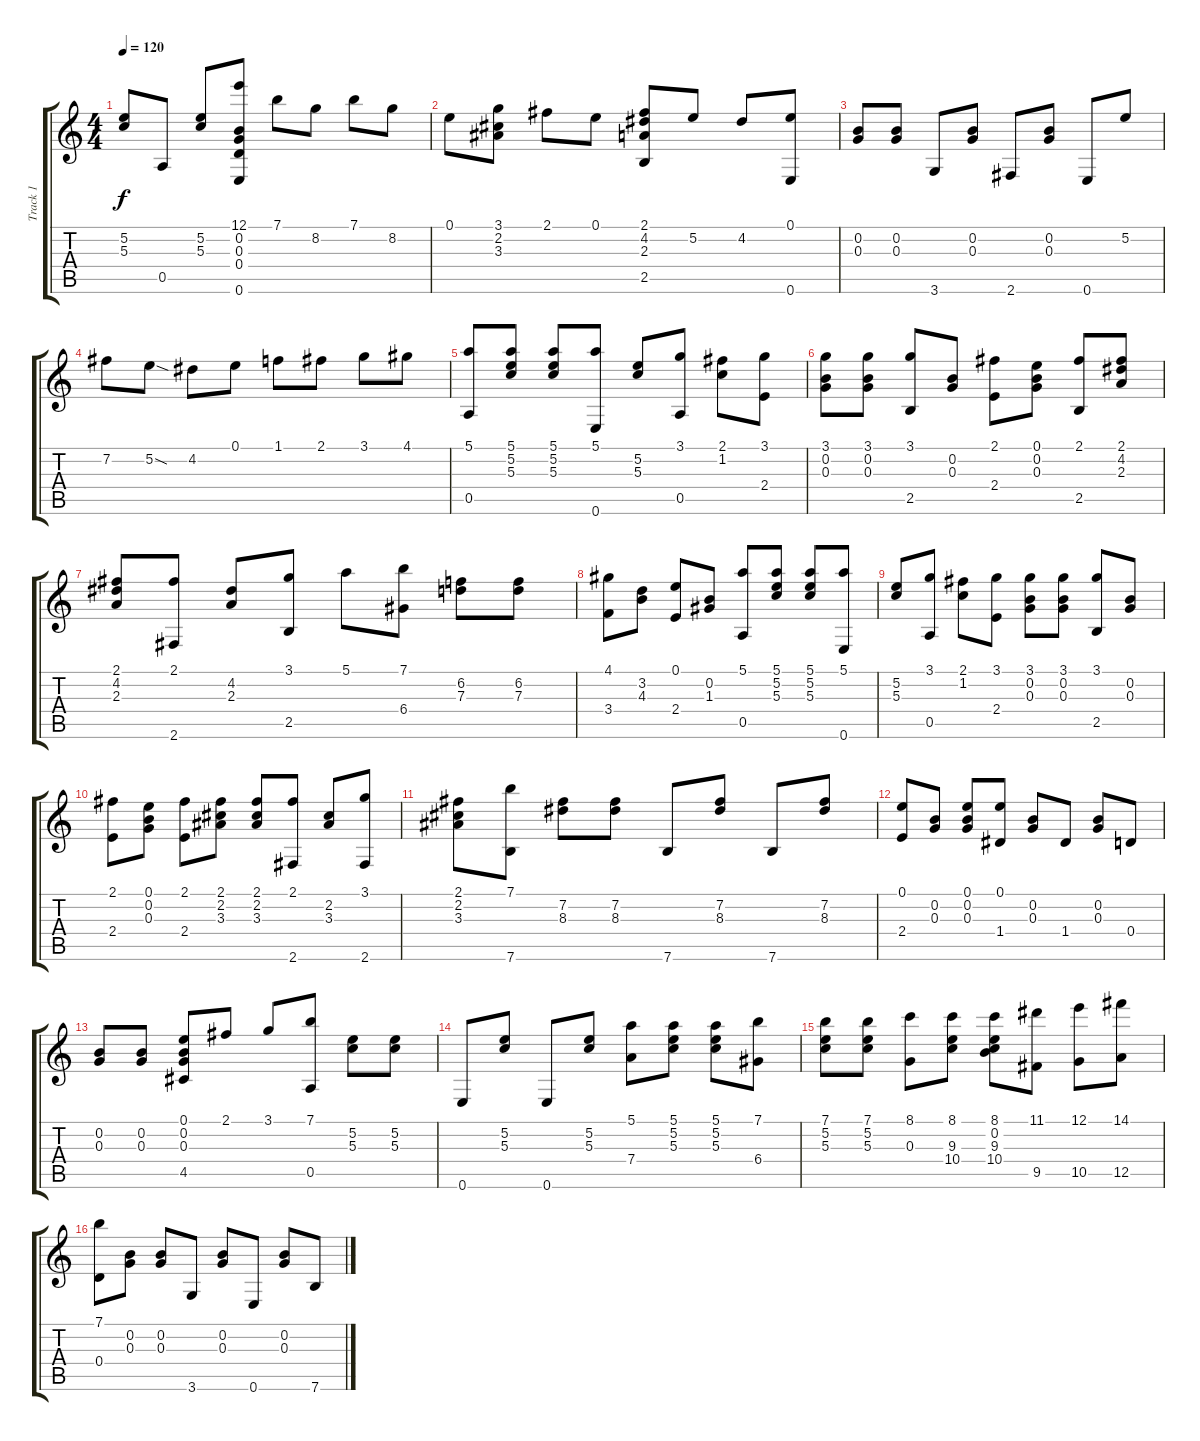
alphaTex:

\track ("Track 1" "Track 1") {instrument acousticguitarnylon}
\staff {score tabs}
\tuning (E4 B3 G3 D3 A2 E2) {hide}
\ts (4 4)
\tempo 120
\clef g2
\ks c
(5.2 5.3).8{dy f} 0.5.8 (5.2 5.3).8 (12.1 0.2 0.3 0.4 0.6).8 7.1.8 8.2.8 7.1.8 8.2.8 |
0.1.8 (3.1 2.2 3.3).8 2.1.8 0.1.8 (2.1 4.2 2.3 2.5).8 5.2.8 4.2.8 (0.1 0.6).8 |
(0.2 0.3).8 (0.2 0.3).8 3.6.8 (0.2 0.3).8 2.6.8 (0.2 0.3).8 0.6.8 5.2.8 |
7.2.8 5.2{sod}.8 4.2.8 0.1.8 1.1.8 2.1.8 3.1.8 4.1.8 |
(5.1 0.5).8 (5.1 5.2 5.3).8 (5.1 5.2 5.3).8 (5.1 0.6).8 (5.2 5.3).8 (3.1 0.5).8 (2.1 1.2).8 (3.1 2.4).8 |
(3.1 0.2 0.3).8 (3.1 0.2 0.3).8 (3.1 2.5).8 (0.2 0.3).8 (2.1 2.4).8 (0.1 0.2 0.3).8 (2.1 2.5).8 (2.1 4.2 2.3).8 |
(2.1 4.2 2.3).8 (2.1 2.6).8 (4.2 2.3).8 (3.1 2.5).8 5.1.8 (7.1 6.4).8 (6.2 7.3).8 (6.2 7.3).8 |
(4.1 3.4).8 (3.2 4.3).8 (0.1 2.4).8 (0.2 1.3).8 (5.1 0.5).8 (5.1 5.2 5.3).8 (5.1 5.2 5.3).8 (5.1 0.6).8 |
(5.2 5.3).8 (3.1 0.5).8 (2.1 1.2).8 (3.1 2.4).8 (3.1 0.2 0.3).8 (3.1 0.2 0.3).8 (3.1 2.5).8 (0.2 0.3).8 |
(2.1 2.4).8 (0.1 0.2 0.3).8 (2.1 2.4).8 (2.1 2.2 3.3).8 (2.1 2.2 3.3).8 (2.1 2.6).8 (2.2 3.3).8 (3.1 2.6).8 |
(2.1 2.2 3.3).8 (7.1 7.6).8 (7.2 8.3).8 (7.2 8.3).8 7.6.8 (7.2 8.3).8 7.6.8 (7.2 8.3).8 |
(0.1 2.4).8 (0.2 0.3).8 (0.1 0.2 0.3).8 (0.1 1.4).8 (0.2 0.3).8 1.4.8 (0.2 0.3).8 0.4.8 |
(0.2 0.3).8 (0.2 0.3).8 (0.1 0.2 0.3 4.5).8 2.1.8 3.1.8 (7.1 0.5).8 (5.2 5.3).8 (5.2 5.3).8 |
0.6.8 (5.2 5.3).8 0.6.8 (5.2 5.3).8 (5.1 7.4).8 (5.1 5.2 5.3).8 (5.1 5.2 5.3).8 (7.1 6.4).8 |
(7.1 5.2 5.3).8 (7.1 5.2 5.3).8 (8.1 0.3).8 (8.1 9.3 10.4).8 (8.1 0.2 9.3 10.4).8 (11.1 9.5).8 (12.1 10.5).8 (14.1 12.5).8 |
(7.1 0.4).8 (0.2 0.3).8 (0.2 0.3).8 3.6.8 (0.2 0.3).8 0.6.8 (0.2 0.3).8 7.6.8
